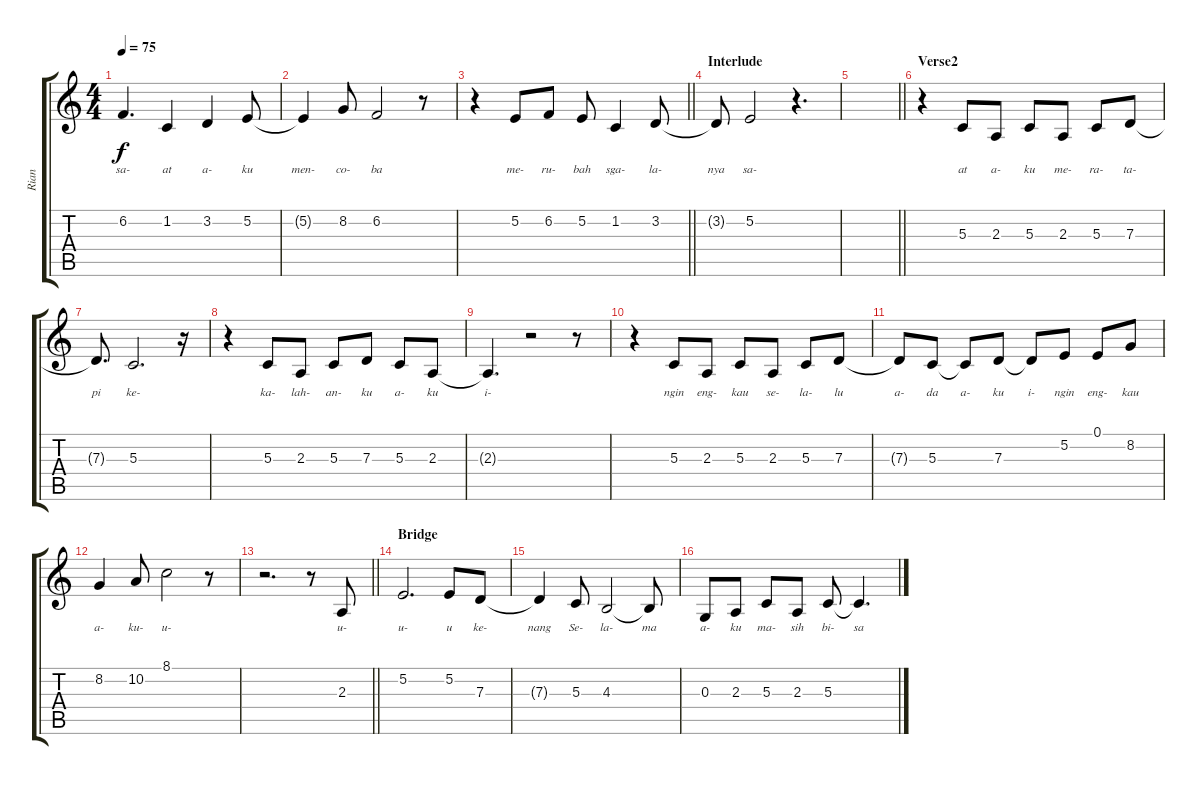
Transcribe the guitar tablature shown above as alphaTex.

\track ("Rian" "Rian") {mute instrument clarinet}
\staff {score tabs}
\tuning (E4 B3 G3 D3 A2 E2) {hide}
\ts (4 4)
\tempo 75
\clef g2
\ks c
6.2.4{d lyrics (0 "sa-") lyrics (1 "") lyrics (2 "") lyrics (3 "") lyrics (4 "") dy f} 1.2.4{lyrics (0 "at") lyrics (1 "") lyrics (2 "") lyrics (3 "") lyrics (4 "")} 3.2.4{lyrics (0 "a-") lyrics (1 "") lyrics (2 "") lyrics (3 "") lyrics (4 "")} 5.2.8{lyrics (0 "ku") lyrics (1 "") lyrics (2 "") lyrics (3 "") lyrics (4 "")} |
5.2{t}.4{lyrics (0 "men-") lyrics (1 "") lyrics (2 "") lyrics (3 "") lyrics (4 "")} 8.2.8{lyrics (0 "co-") lyrics (1 "") lyrics (2 "") lyrics (3 "") lyrics (4 "")} 6.2.2{lyrics (0 "ba") lyrics (1 "") lyrics (2 "") lyrics (3 "") lyrics (4 "")} r.8 |
\barLineRight lightlight
r.4 5.2.8{lyrics (0 "me-") lyrics (1 "") lyrics (2 "") lyrics (3 "") lyrics (4 "")} 6.2.8{lyrics (0 "ru-") lyrics (1 "") lyrics (2 "") lyrics (3 "") lyrics (4 "")} 5.2.8{lyrics (0 "bah") lyrics (1 "") lyrics (2 "") lyrics (3 "") lyrics (4 "")} 1.2.4{lyrics (0 "sga-") lyrics (1 "") lyrics (2 "") lyrics (3 "") lyrics (4 "")} 3.2.8{lyrics (0 "la-") lyrics (1 "") lyrics (2 "") lyrics (3 "") lyrics (4 "")} |
\section ("" "Interlude")
3.2{t}.8{lyrics (0 "nya") lyrics (1 "") lyrics (2 "") lyrics (3 "") lyrics (4 "")} 5.2.2{lyrics (0 "sa-") lyrics (1 "") lyrics (2 "") lyrics (3 "") lyrics (4 "")} r.4{d} |
\barLineRight lightlight
|
\section ("" "Verse2")
r.4 5.3.8{lyrics (0 "at") lyrics (1 "") lyrics (2 "") lyrics (3 "") lyrics (4 "")} 2.3.8{lyrics (0 "a-") lyrics (1 "") lyrics (2 "") lyrics (3 "") lyrics (4 "")} 5.3.8{lyrics (0 "ku") lyrics (1 "") lyrics (2 "") lyrics (3 "") lyrics (4 "")} 2.3.8{lyrics (0 "me-") lyrics (1 "") lyrics (2 "") lyrics (3 "") lyrics (4 "")} 5.3.8{lyrics (0 "ra-") lyrics (1 "") lyrics (2 "") lyrics (3 "") lyrics (4 "")} 7.3.8{lyrics (0 "ta-") lyrics (1 "") lyrics (2 "") lyrics (3 "") lyrics (4 "")} |
7.3{t}.8{d lyrics (0 "pi") lyrics (1 "") lyrics (2 "") lyrics (3 "") lyrics (4 "")} 5.3.2{d lyrics (0 "ke-") lyrics (1 "") lyrics (2 "") lyrics (3 "") lyrics (4 "")} r.16 |
r.4 5.3.8{lyrics (0 "ka-") lyrics (1 "") lyrics (2 "") lyrics (3 "") lyrics (4 "")} 2.3.8{lyrics (0 "lah-") lyrics (1 "") lyrics (2 "") lyrics (3 "") lyrics (4 "")} 5.3.8{lyrics (0 "an-") lyrics (1 "") lyrics (2 "") lyrics (3 "") lyrics (4 "")} 7.3.8{lyrics (0 "ku") lyrics (1 "") lyrics (2 "") lyrics (3 "") lyrics (4 "")} 5.3.8{lyrics (0 "a-") lyrics (1 "") lyrics (2 "") lyrics (3 "") lyrics (4 "")} 2.3.8{lyrics (0 "ku") lyrics (1 "") lyrics (2 "") lyrics (3 "") lyrics (4 "")} |
2.3{t}.4{d lyrics (0 "i-") lyrics (1 "") lyrics (2 "") lyrics (3 "") lyrics (4 "")} r.2 r.8 |
r.4 5.3.8{lyrics (0 "ngin") lyrics (1 "") lyrics (2 "") lyrics (3 "") lyrics (4 "")} 2.3.8{lyrics (0 "eng-") lyrics (1 "") lyrics (2 "") lyrics (3 "") lyrics (4 "")} 5.3.8{lyrics (0 "kau") lyrics (1 "") lyrics (2 "") lyrics (3 "") lyrics (4 "")} 2.3.8{lyrics (0 "se-") lyrics (1 "") lyrics (2 "") lyrics (3 "") lyrics (4 "")} 5.3.8{lyrics (0 "la-") lyrics (1 "") lyrics (2 "") lyrics (3 "") lyrics (4 "")} 7.3.8{lyrics (0 "lu") lyrics (1 "") lyrics (2 "") lyrics (3 "") lyrics (4 "")} |
7.3{t}.8{lyrics (0 "a-") lyrics (1 "") lyrics (2 "") lyrics (3 "") lyrics (4 "")} 5.3.8{lyrics (0 "da") lyrics (1 "") lyrics (2 "") lyrics (3 "") lyrics (4 "")} 5.3{t}.8{lyrics (0 "a-") lyrics (1 "") lyrics (2 "") lyrics (3 "") lyrics (4 "")} 7.3.8{lyrics (0 "ku") lyrics (1 "") lyrics (2 "") lyrics (3 "") lyrics (4 "")} 7.3{t}.8{lyrics (0 "i-") lyrics (1 "") lyrics (2 "") lyrics (3 "") lyrics (4 "")} 5.2.8{lyrics (0 "ngin") lyrics (1 "") lyrics (2 "") lyrics (3 "") lyrics (4 "")} 0.1.8{lyrics (0 "eng-") lyrics (1 "") lyrics (2 "") lyrics (3 "") lyrics (4 "")} 8.2.8{lyrics (0 "kau") lyrics (1 "") lyrics (2 "") lyrics (3 "") lyrics (4 "")} |
8.2.4{lyrics (0 "a-") lyrics (1 "") lyrics (2 "") lyrics (3 "") lyrics (4 "")} 10.2.8{lyrics (0 "ku-") lyrics (1 "") lyrics (2 "") lyrics (3 "") lyrics (4 "")} 8.1.2{lyrics (0 "u-") lyrics (1 "") lyrics (2 "") lyrics (3 "") lyrics (4 "")} r.8 |
\barLineRight lightlight
r.2{d} r.8 2.3.8{lyrics (0 "u-") lyrics (1 "") lyrics (2 "") lyrics (3 "") lyrics (4 "")} |
\section ("" "Bridge")
5.2.2{d lyrics (0 "u-") lyrics (1 "") lyrics (2 "") lyrics (3 "") lyrics (4 "")} 5.2.8{lyrics (0 "u") lyrics (1 "") lyrics (2 "") lyrics (3 "") lyrics (4 "")} 7.3.8{lyrics (0 "ke-") lyrics (1 "") lyrics (2 "") lyrics (3 "") lyrics (4 "")} |
7.3{t}.4{lyrics (0 "nang") lyrics (1 "") lyrics (2 "") lyrics (3 "") lyrics (4 "")} 5.3.8{lyrics (0 "Se-") lyrics (1 "") lyrics (2 "") lyrics (3 "") lyrics (4 "")} 4.3.2{lyrics (0 "la-") lyrics (1 "") lyrics (2 "") lyrics (3 "") lyrics (4 "")} 4.3{t}.8{lyrics (0 "ma") lyrics (1 "") lyrics (2 "") lyrics (3 "") lyrics (4 "")} |
0.3.8{lyrics (0 "a-") lyrics (1 "") lyrics (2 "") lyrics (3 "") lyrics (4 "")} 2.3.8{lyrics (0 "ku") lyrics (1 "") lyrics (2 "") lyrics (3 "") lyrics (4 "")} 5.3.8{lyrics (0 "ma-") lyrics (1 "") lyrics (2 "") lyrics (3 "") lyrics (4 "")} 2.3.8{lyrics (0 "sih") lyrics (1 "") lyrics (2 "") lyrics (3 "") lyrics (4 "")} 5.3.8{lyrics (0 "bi-") lyrics (1 "") lyrics (2 "") lyrics (3 "") lyrics (4 "")} 5.3{t}.4{d lyrics (0 "sa") lyrics (1 "") lyrics (2 "") lyrics (3 "") lyrics (4 "")}
